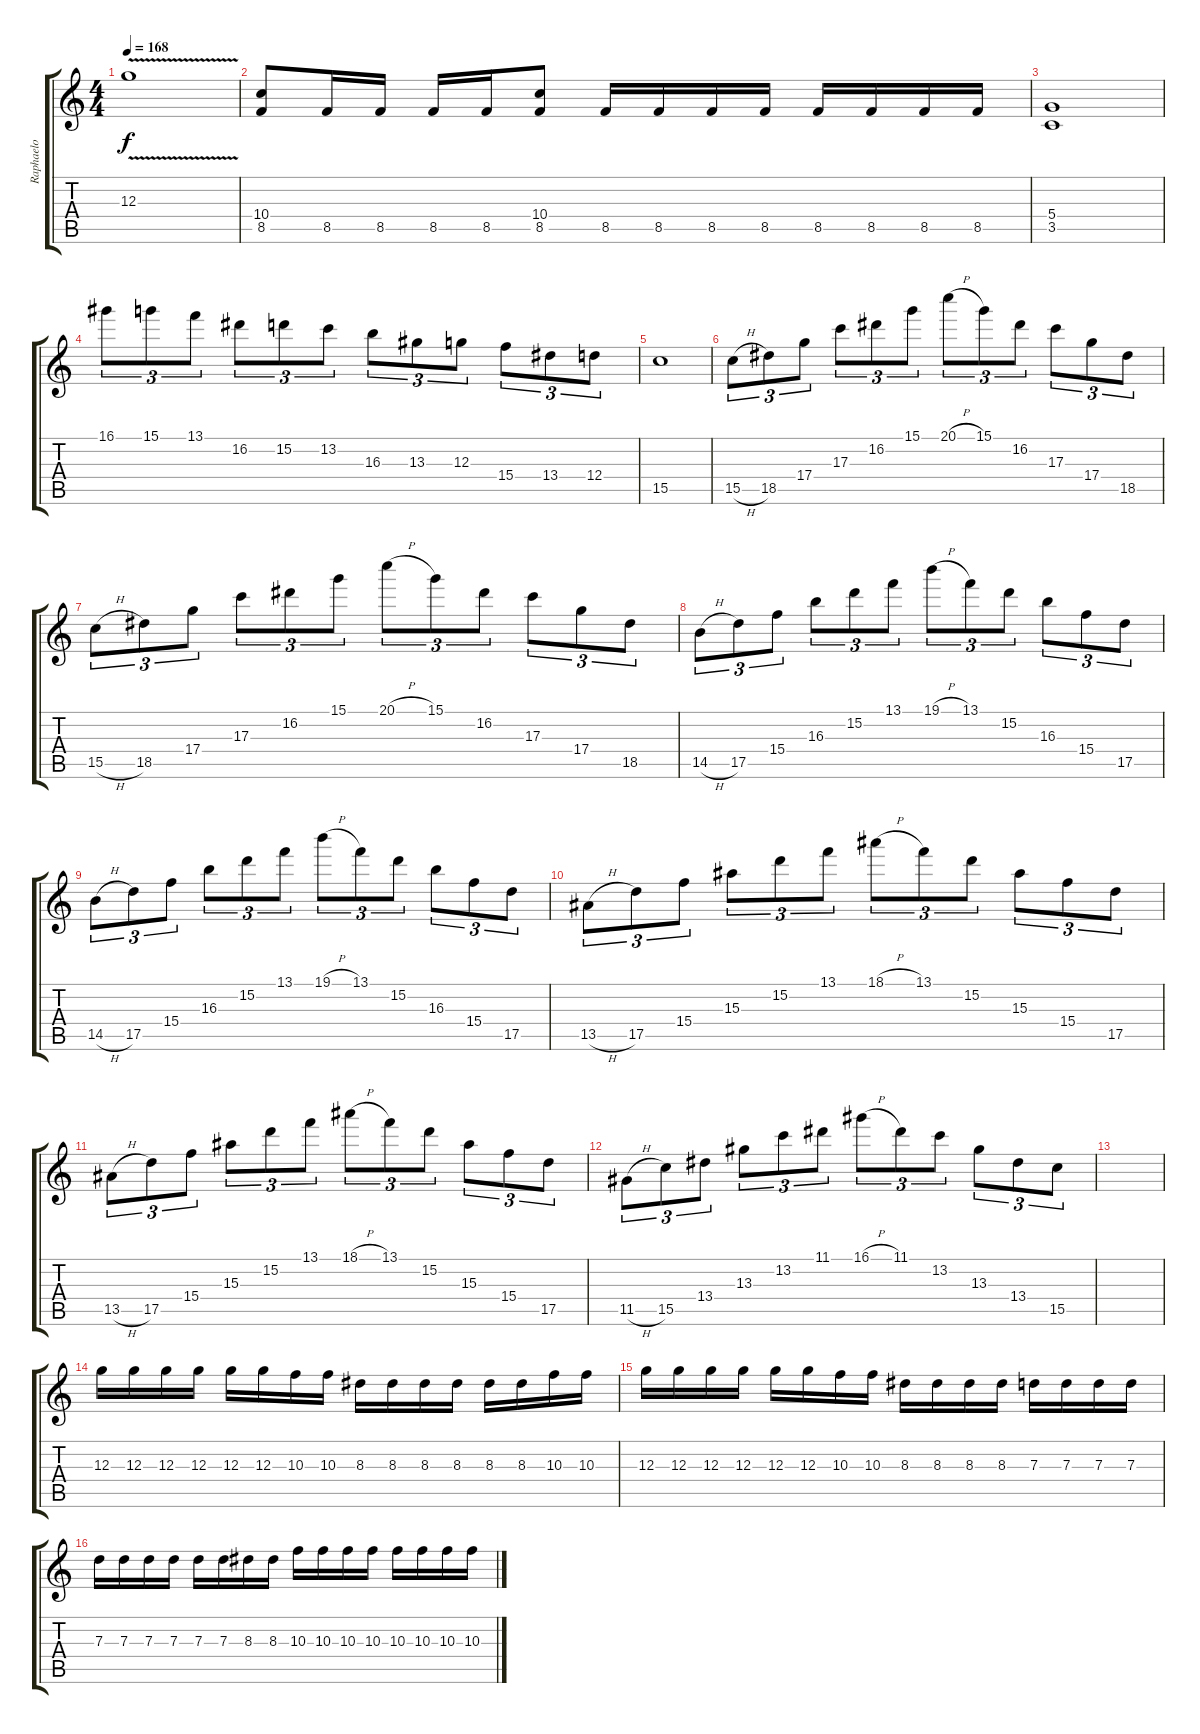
\track ("Raphaelo" "Raphaelo") {instrument distortionguitar}
\staff {score tabs}
\tuning (E4 B3 G3 D3 A2 E2) {hide}
\ts (4 4)
\tempo 168
\clef g2
\ks c
12.3{v}.1{dy f} |
(10.4 8.5).8 8.5.16 8.5.16 8.5.16 8.5.16 (10.4 8.5).8 8.5.16 8.5.16 8.5.16 8.5.16 8.5.16 8.5.16 8.5.16 8.5.16 |
(5.4 3.5).1 |
16.1.8{tu (3 2)} 15.1.8{tu (3 2)} 13.1.8{tu (3 2)} 16.2.8{tu (3 2)} 15.2.8{tu (3 2)} 13.2.8{tu (3 2)} 16.3.8{tu (3 2)} 13.3.8{tu (3 2)} 12.3.8{tu (3 2)} 15.4.8{tu (3 2)} 13.4.8{tu (3 2)} 12.4.8{tu (3 2)} |
15.5.1 |
15.5{h}.8{tu (3 2)} 18.5.8{tu (3 2)} 17.4.8{tu (3 2)} 17.3.8{tu (3 2)} 16.2.8{tu (3 2)} 15.1.8{tu (3 2)} 20.1{h}.8{tu (3 2)} 15.1.8{tu (3 2)} 16.2.8{tu (3 2)} 17.3.8{tu (3 2)} 17.4.8{tu (3 2)} 18.5.8{tu (3 2)} |
15.5{h}.8{tu (3 2)} 18.5.8{tu (3 2)} 17.4.8{tu (3 2)} 17.3.8{tu (3 2)} 16.2.8{tu (3 2)} 15.1.8{tu (3 2)} 20.1{h}.8{tu (3 2)} 15.1.8{tu (3 2)} 16.2.8{tu (3 2)} 17.3.8{tu (3 2)} 17.4.8{tu (3 2)} 18.5.8{tu (3 2)} |
14.5{h}.8{tu (3 2)} 17.5.8{tu (3 2)} 15.4.8{tu (3 2)} 16.3.8{tu (3 2)} 15.2.8{tu (3 2)} 13.1.8{tu (3 2)} 19.1{h}.8{tu (3 2)} 13.1.8{tu (3 2)} 15.2.8{tu (3 2)} 16.3.8{tu (3 2)} 15.4.8{tu (3 2)} 17.5.8{tu (3 2)} |
14.5{h}.8{tu (3 2)} 17.5.8{tu (3 2)} 15.4.8{tu (3 2)} 16.3.8{tu (3 2)} 15.2.8{tu (3 2)} 13.1.8{tu (3 2)} 19.1{h}.8{tu (3 2)} 13.1.8{tu (3 2)} 15.2.8{tu (3 2)} 16.3.8{tu (3 2)} 15.4.8{tu (3 2)} 17.5.8{tu (3 2)} |
13.5{h}.8{tu (3 2)} 17.5.8{tu (3 2)} 15.4.8{tu (3 2)} 15.3.8{tu (3 2)} 15.2.8{tu (3 2)} 13.1.8{tu (3 2)} 18.1{h}.8{tu (3 2)} 13.1.8{tu (3 2)} 15.2.8{tu (3 2)} 15.3.8{tu (3 2)} 15.4.8{tu (3 2)} 17.5.8{tu (3 2)} |
13.5{h}.8{tu (3 2)} 17.5.8{tu (3 2)} 15.4.8{tu (3 2)} 15.3.8{tu (3 2)} 15.2.8{tu (3 2)} 13.1.8{tu (3 2)} 18.1{h}.8{tu (3 2)} 13.1.8{tu (3 2)} 15.2.8{tu (3 2)} 15.3.8{tu (3 2)} 15.4.8{tu (3 2)} 17.5.8{tu (3 2)} |
11.5{h}.8{tu (3 2)} 15.5.8{tu (3 2)} 13.4.8{tu (3 2)} 13.3.8{tu (3 2)} 13.2.8{tu (3 2)} 11.1.8{tu (3 2)} 16.1{h}.8{tu (3 2)} 11.1.8{tu (3 2)} 13.2.8{tu (3 2)} 13.3.8{tu (3 2)} 13.4.8{tu (3 2)} 15.5.8{tu (3 2)} |
|
12.3.16 12.3.16 12.3.16 12.3.16 12.3.16 12.3.16 10.3.16 10.3.16 8.3.16 8.3.16 8.3.16 8.3.16 8.3.16 8.3.16 10.3.16 10.3.16 |
12.3.16 12.3.16 12.3.16 12.3.16 12.3.16 12.3.16 10.3.16 10.3.16 8.3.16 8.3.16 8.3.16 8.3.16 7.3.16 7.3.16 7.3.16 7.3.16 |
7.3.16 7.3.16 7.3.16 7.3.16 7.3.16 7.3.16 8.3.16 8.3.16 10.3.16 10.3.16 10.3.16 10.3.16 10.3.16 10.3.16 10.3.16 10.3.16
